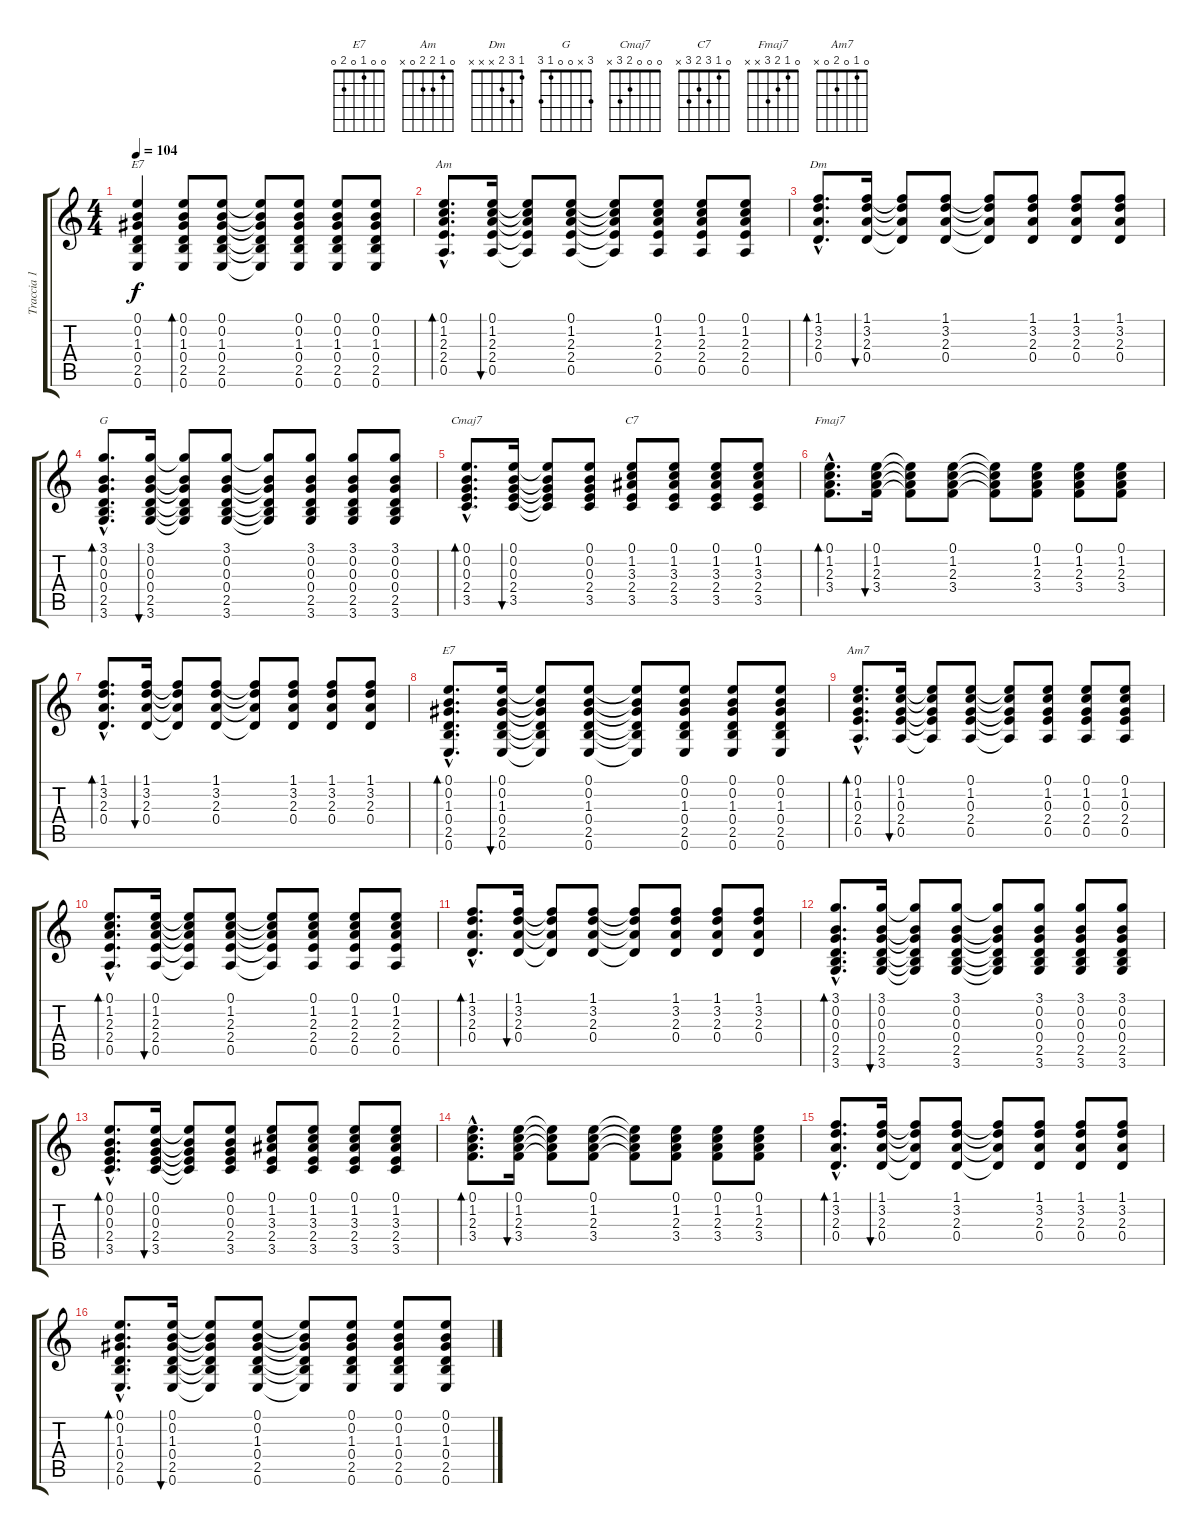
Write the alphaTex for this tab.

\track ("Traccia 1" "Traccia 1") {instrument acousticguitarnylon}
\staff {score tabs}
\tuning (E4 B3 G3 D3 A2 E2) {hide}
\chord ("E7" 0 0 1 0 2 x)
\chord ("Am" 0 1 2 2 0 x)
\chord ("Dm" 1 3 2 x x x)
\chord ("G" 3 x 0 0 1 3)
\chord ("Cmaj7" 0 0 0 2 3 x)
\chord ("C7" 0 1 3 2 3 x)
\chord ("Fmaj7" 0 1 2 3 x x)
\chord ("E7" 0 0 1 0 2 0)
\chord ("Am7" 0 1 0 2 0 x)
\ts (4 4)
\tempo 104
\clef g2
\ks c
(0.1 0.2 1.3 0.4 2.5 0.6).4{ch "E7" dy f} (0.1 0.2 1.3 0.4 2.5 0.6).8{bd 480} (0.1 0.2 1.3 0.4 2.5 0.6).8 (0.1{t} 0.2{t} 1.3{t} 0.4{t} 2.5{t} 0.6{t}).8 (0.1 0.2 1.3 0.4 2.5 0.6).8 (0.1 0.2 1.3 0.4 2.5 0.6).8 (0.1 0.2 1.3 0.4 2.5 0.6).8 |
(0.1{hac} 1.2{hac} 2.3{hac} 2.4{hac} 0.5{hac}).8{d bd 480 ch "Am"} (0.1 1.2 2.3 2.4 0.5).16{bu 480} (0.1{t} 1.2{t} 2.3{t} 2.4{t} 0.5{t}).8 (0.1 1.2 2.3 2.4 0.5).8 (0.1{t} 1.2{t} 2.3{t} 2.4{t} 0.5{t}).8 (0.1 1.2 2.3 2.4 0.5).8 (0.1 1.2 2.3 2.4 0.5).8 (0.1 1.2 2.3 2.4 0.5).8 |
(1.1{hac} 3.2{hac} 2.3{hac} 0.4{hac}).8{d bd 480 ch "Dm"} (1.1 3.2 2.3 0.4).16{bu 480} (1.1{t} 3.2{t} 2.3{t} 0.4{t}).8 (1.1 3.2 2.3 0.4).8 (1.1{t} 3.2{t} 2.3{t} 0.4{t}).8 (1.1 3.2 2.3 0.4).8 (1.1 3.2 2.3 0.4).8 (1.1 3.2 2.3 0.4).8 |
(3.1{hac} 0.2{hac} 0.3{hac} 0.4{hac} 2.5{hac} 3.6{hac}).8{d bd 240 ch "G"} (3.1 0.2 0.3 0.4 2.5 3.6).16{bu 480} (3.1{t} 0.2{t} 0.3{t} 0.4{t} 2.5{t} 3.6{t}).8 (3.1 0.2 0.3 0.4 2.5 3.6).8 (3.1{t} 0.2{t} 0.3{t} 0.4{t} 2.5{t} 3.6{t}).8 (3.1 0.2 0.3 0.4 2.5 3.6).8 (3.1 0.2 0.3 0.4 2.5 3.6).8 (3.1 0.2 0.3 0.4 2.5 3.6).8 |
(0.1{hac} 0.2{hac} 0.3{hac} 2.4{hac} 3.5{hac}).8{d bd 240 ch "Cmaj7"} (0.1 0.2 0.3 2.4 3.5).16{bu 240} (0.1{t} 0.2{t} 0.3{t} 2.4{t} 3.5{t}).8 (0.1 0.2 0.3 2.4 3.5).8 (0.1 1.2 3.3 2.4 3.5).8{ch "C7"} (0.1 1.2 3.3 2.4 3.5).8 (0.1 1.2 3.3 2.4 3.5).8 (0.1 1.2 3.3 2.4 3.5).8 |
(0.1{hac} 1.2{hac} 2.3{hac} 3.4{hac}).8{d bd 240 ch "Fmaj7"} (0.1 1.2 2.3 3.4).16{bu 240} (0.1{t} 1.2{t} 2.3{t} 3.4{t}).8 (0.1 1.2 2.3 3.4).8 (0.1{t} 1.2{t} 2.3{t} 3.4{t}).8 (0.1 1.2 2.3 3.4).8 (0.1 1.2 2.3 3.4).8 (0.1 1.2 2.3 3.4).8 |
(1.1{hac} 3.2{hac} 2.3{hac} 0.4{hac}).8{d bd 480} (1.1 3.2 2.3 0.4).16{bu 480} (1.1{t} 3.2{t} 2.3{t} 0.4{t}).8 (1.1 3.2 2.3 0.4).8 (1.1{t} 3.2{t} 2.3{t} 0.4{t}).8 (1.1 3.2 2.3 0.4).8 (1.1 3.2 2.3 0.4).8 (1.1 3.2 2.3 0.4).8 |
(0.1{hac} 0.2{hac} 1.3{hac} 0.4{hac} 2.5{hac} 0.6{hac}).8{d bd 480 ch "E7"} (0.1 0.2 1.3 0.4 2.5 0.6).16{bu 480} (0.1{t} 0.2{t} 1.3{t} 0.4{t} 2.5{t} 0.6{t}).8 (0.1 0.2 1.3 0.4 2.5 0.6).8 (0.1{t} 0.2{t} 1.3{t} 0.4{t} 2.5{t} 0.6{t}).8 (0.1 0.2 1.3 0.4 2.5 0.6).8 (0.1 0.2 1.3 0.4 2.5 0.6).8 (0.1 0.2 1.3 0.4 2.5 0.6).8 |
(0.1{hac} 1.2{hac} 0.3{hac} 2.4{hac} 0.5{hac}).8{d bd 480 ch "Am7"} (0.1 1.2 0.3 2.4 0.5).16{bu 480} (0.1{t} 1.2{t} 0.3{t} 2.4{t} 0.5{t}).8 (0.1 1.2 0.3 2.4 0.5).8 (0.1{t} 1.2{t} 0.3{t} 2.4{t} 0.5{t}).8 (0.1 1.2 0.3 2.4 0.5).8 (0.1 1.2 0.3 2.4 0.5).8 (0.1 1.2 0.3 2.4 0.5).8 |
(0.1{hac} 1.2{hac} 2.3{hac} 2.4{hac} 0.5{hac}).8{d bd 480} (0.1 1.2 2.3 2.4 0.5).16{bu 480} (0.1{t} 1.2{t} 2.3{t} 2.4{t} 0.5{t}).8 (0.1 1.2 2.3 2.4 0.5).8 (0.1{t} 1.2{t} 2.3{t} 2.4{t} 0.5{t}).8 (0.1 1.2 2.3 2.4 0.5).8 (0.1 1.2 2.3 2.4 0.5).8 (0.1 1.2 2.3 2.4 0.5).8 |
(1.1{hac} 3.2{hac} 2.3{hac} 0.4{hac}).8{d bd 480} (1.1 3.2 2.3 0.4).16{bu 480} (1.1{t} 3.2{t} 2.3{t} 0.4{t}).8 (1.1 3.2 2.3 0.4).8 (1.1{t} 3.2{t} 2.3{t} 0.4{t}).8 (1.1 3.2 2.3 0.4).8 (1.1 3.2 2.3 0.4).8 (1.1 3.2 2.3 0.4).8 |
(3.1{hac} 0.2{hac} 0.3{hac} 0.4{hac} 2.5{hac} 3.6{hac}).8{d bd 240} (3.1 0.2 0.3 0.4 2.5 3.6).16{bu 480} (3.1{t} 0.2{t} 0.3{t} 0.4{t} 2.5{t} 3.6{t}).8 (3.1 0.2 0.3 0.4 2.5 3.6).8 (3.1{t} 0.2{t} 0.3{t} 0.4{t} 2.5{t} 3.6{t}).8 (3.1 0.2 0.3 0.4 2.5 3.6).8 (3.1 0.2 0.3 0.4 2.5 3.6).8 (3.1 0.2 0.3 0.4 2.5 3.6).8 |
(0.1{hac} 0.2{hac} 0.3{hac} 2.4{hac} 3.5{hac}).8{d bd 240} (0.1 0.2 0.3 2.4 3.5).16{bu 240} (0.1{t} 0.2{t} 0.3{t} 2.4{t} 3.5{t}).8 (0.1 0.2 0.3 2.4 3.5).8 (0.1 1.2 3.3 2.4 3.5).8 (0.1 1.2 3.3 2.4 3.5).8 (0.1 1.2 3.3 2.4 3.5).8 (0.1 1.2 3.3 2.4 3.5).8 |
(0.1{hac} 1.2{hac} 2.3{hac} 3.4{hac}).8{d bd 240} (0.1 1.2 2.3 3.4).16{bu 240} (0.1{t} 1.2{t} 2.3{t} 3.4{t}).8 (0.1 1.2 2.3 3.4).8 (0.1{t} 1.2{t} 2.3{t} 3.4{t}).8 (0.1 1.2 2.3 3.4).8 (0.1 1.2 2.3 3.4).8 (0.1 1.2 2.3 3.4).8 |
(1.1{hac} 3.2{hac} 2.3{hac} 0.4{hac}).8{d bd 480} (1.1 3.2 2.3 0.4).16{bu 480} (1.1{t} 3.2{t} 2.3{t} 0.4{t}).8 (1.1 3.2 2.3 0.4).8 (1.1{t} 3.2{t} 2.3{t} 0.4{t}).8 (1.1 3.2 2.3 0.4).8 (1.1 3.2 2.3 0.4).8 (1.1 3.2 2.3 0.4).8 |
(0.1{hac} 0.2{hac} 1.3{hac} 0.4{hac} 2.5{hac} 0.6{hac}).8{d bd 480} (0.1 0.2 1.3 0.4 2.5 0.6).16{bu 480} (0.1{t} 0.2{t} 1.3{t} 0.4{t} 2.5{t} 0.6{t}).8 (0.1 0.2 1.3 0.4 2.5 0.6).8 (0.1{t} 0.2{t} 1.3{t} 0.4{t} 2.5{t} 0.6{t}).8 (0.1 0.2 1.3 0.4 2.5 0.6).8 (0.1 0.2 1.3 0.4 2.5 0.6).8 (0.1 0.2 1.3 0.4 2.5 0.6).8
